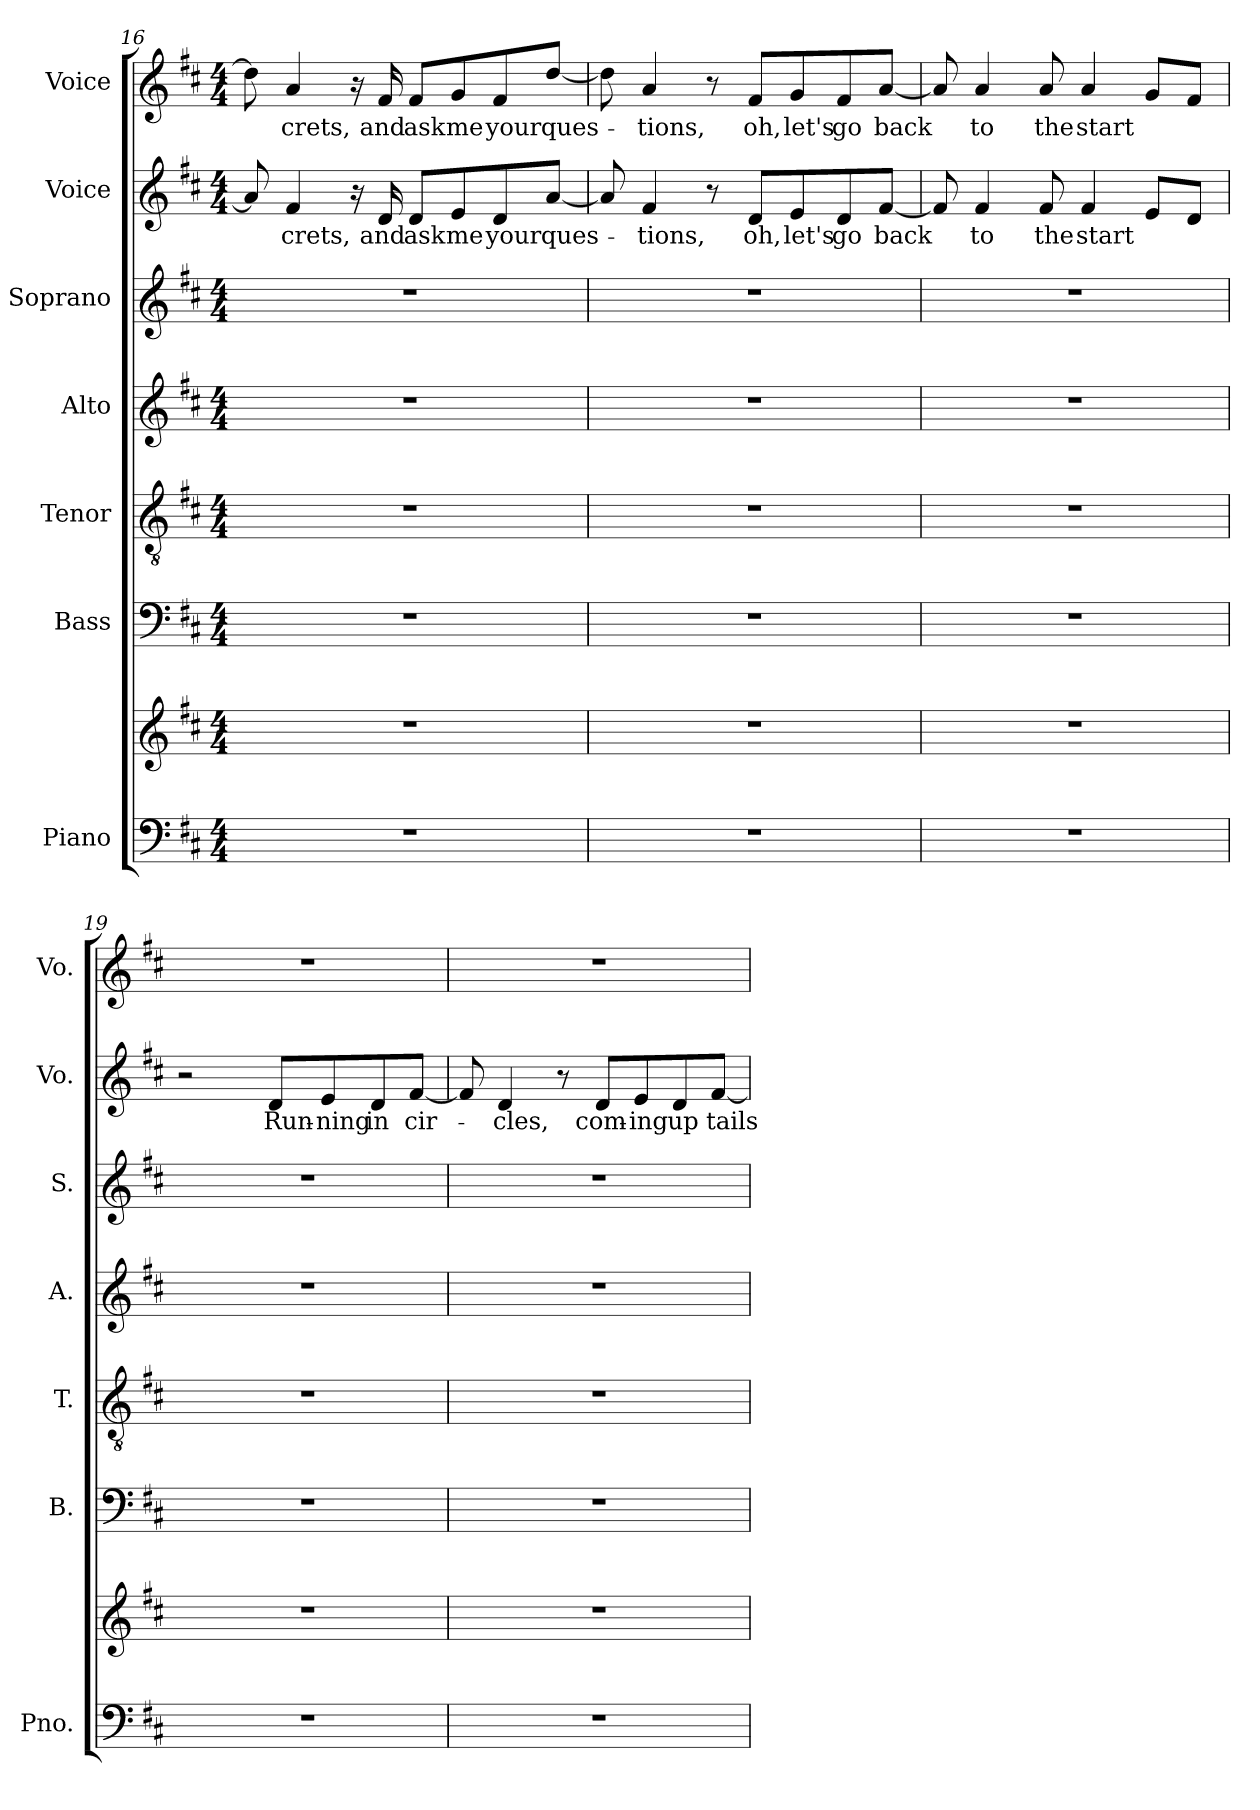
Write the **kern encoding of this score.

**kern	**kern	**kern	**kern	**kern	**kern	**kern	**text	**kern	**text
*part7	*part7	*part6	*part5	*part4	*part3	*part2	*part2	*part1	*part1
*staff8	*staff7	*staff6	*staff5	*staff4	*staff3	*staff2	*staff2	*staff1	*staff1
*I"Piano	*	*I"Bass	*I"Tenor	*I"Alto	*I"Soprano	*I"Voice	*	*I"Voice	*
*I'Pno.	*	*I'B.	*I'T.	*I'A.	*I'S.	*I'Vo.	*	*I'Vo.	*
*clefF4	*clefG2	*clefF4	*clefGv2	*clefG2	*clefG2	*clefG2	*	*clefG2	*
*k[f#c#]	*k[f#c#]	*k[f#c#]	*k[f#c#]	*k[f#c#]	*k[f#c#]	*k[f#c#]	*	*k[f#c#]	*
*M4/4	*M4/4	*M4/4	*M4/4	*M4/4	*M4/4	*M4/4	*	*M4/4	*
=16	=16	=16	=16	=16	=16	=16	=16	=16	=16
1r	1r	1r	1r	1r	1r	8a/]	.	8dd\]	.
.	.	.	.	.	.	4f#/	-crets,	4a/	-crets,
.	.	.	.	.	.	16r	.	16r	.
.	.	.	.	.	.	16d/	and	16f#/	and
.	.	.	.	.	.	8d/L	ask	8f#/L	ask
.	.	.	.	.	.	8e/	me	8g/	me
.	.	.	.	.	.	8d/	your	8f#/	your
.	.	.	.	.	.	[8a/J	ques-	[8dd/J	ques-
=17	=17	=17	=17	=17	=17	=17	=17	=17	=17
1r	1r	1r	1r	1r	1r	8a/]	.	8dd\]	.
.	.	.	.	.	.	4f#/	-tions,	4a/	-tions,
.	.	.	.	.	.	8r	.	8r	.
.	.	.	.	.	.	8d/L	oh,	8f#/L	oh,
.	.	.	.	.	.	8e/	let's	8g/	let's
.	.	.	.	.	.	8d/	go	8f#/	go
.	.	.	.	.	.	[8f#/J	back	[8a/J	back
=18	=18	=18	=18	=18	=18	=18	=18	=18	=18
1r	1r	1r	1r	1r	1r	8f#/]	.	8a/]	.
.	.	.	.	.	.	4f#/	to	4a/	to
.	.	.	.	.	.	8f#/	the	8a/	the
.	.	.	.	.	.	4f#/	start	4a/	start
.	.	.	.	.	.	8e/L	.	8g/L	.
.	.	.	.	.	.	8d/J	.	8f#/J	.
=19	=19	=19	=19	=19	=19	=19	=19	=19	=19
1r	1r	1r	1r	1r	1r	2r	.	1r	.
.	.	.	.	.	.	8d/L	Run-	.	.
.	.	.	.	.	.	8e/	-ning	.	.
.	.	.	.	.	.	8d/	in	.	.
.	.	.	.	.	.	[8f#/J	cir-	.	.
!!LO:LB:g=z
=20	=20	=20	=20	=20	=20	=20	=20	=20	=20
1r	1r	1r	1r	1r	1r	8f#/]	.	1r	.
.	.	.	.	.	.	4d/	-cles,	.	.
.	.	.	.	.	.	8r	.	.	.
.	.	.	.	.	.	8d/L	com-	.	.
.	.	.	.	.	.	8e/	-ing	.	.
.	.	.	.	.	.	8d/	up	.	.
.	.	.	.	.	.	[8f#/J	tails	.	.
=	=	=	=	=	=	=	=	=	=
*-	*-	*-	*-	*-	*-	*-	*-	*-	*-
